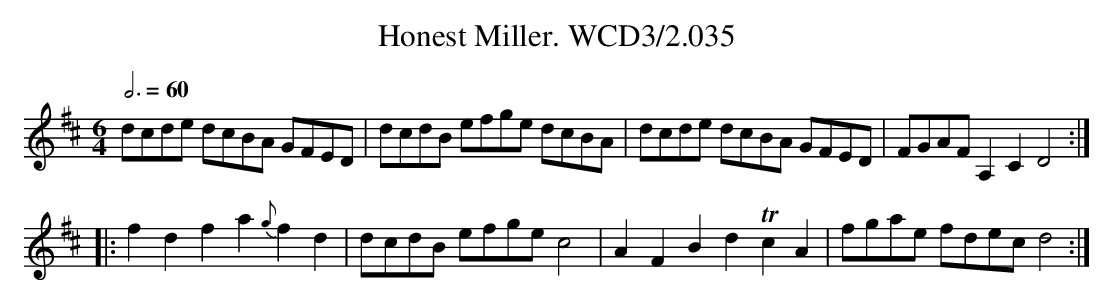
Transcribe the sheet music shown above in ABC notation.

X:1
T:Honest Miller. WCD3/2.035
M:6/4
L:1/8
Q:3/4=60
K:D
dcde dcBA GFED|dcdB efge dcBA|\
dcde dcBA GFED|FGAF A,2 C2 D4:|
|:f2d2f2 a2{g}f2 d2|dcdB efge c4|\
A2 F2 B2 d2 Tc2 A2|fgae fdec d4:|
